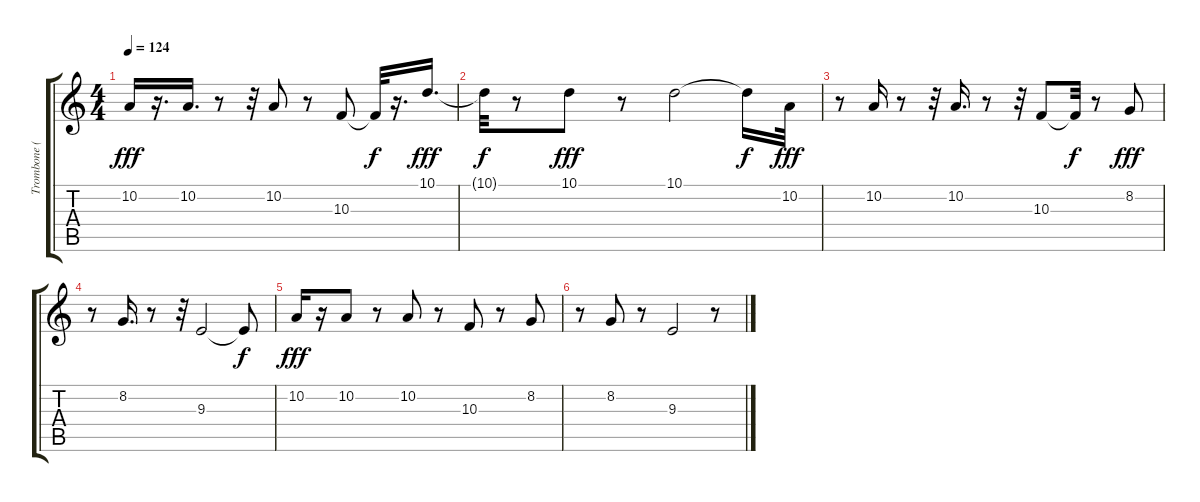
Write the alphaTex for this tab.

\track ("Trombone (Melody)" "Trombone (") {instrument trombone}
\staff {score tabs}
\tuning (E4 B3 G3 D3 A2 E2) {hide}
\ts (4 4)
\tempo 124
\clef g2
\ks c
10.2.16{dy fff} r.16{d} 10.2.16{d volume 5} r.8 r.32 10.2.8 r.8 10.3.8 10.3{t}.32{dy f} r.16{d} 10.1.16{d dy fff} |
10.1{t}.32{dy f} r.8 10.1.8{dy fff volume 4} r.8 10.1.2 10.1{t}.16{dy f} 10.2.32{dy fff} |
r.8 10.2.16{volume 3} r.8 r.32 10.2.16{d} r.8 r.32 10.3.8 10.3{t}.32{dy f} r.8 8.2.8{dy fff} |
r.8 8.2.16{d volume 1} r.8 r.32 9.3.2 9.3{t}.8{dy f} |
10.2.16{dy fff} r.16 10.2.8{volume 0} r.8 10.2.8 r.8 10.3.8 r.8 8.2.8 |
r.8 8.2.8 r.8 9.3.2 r.8
